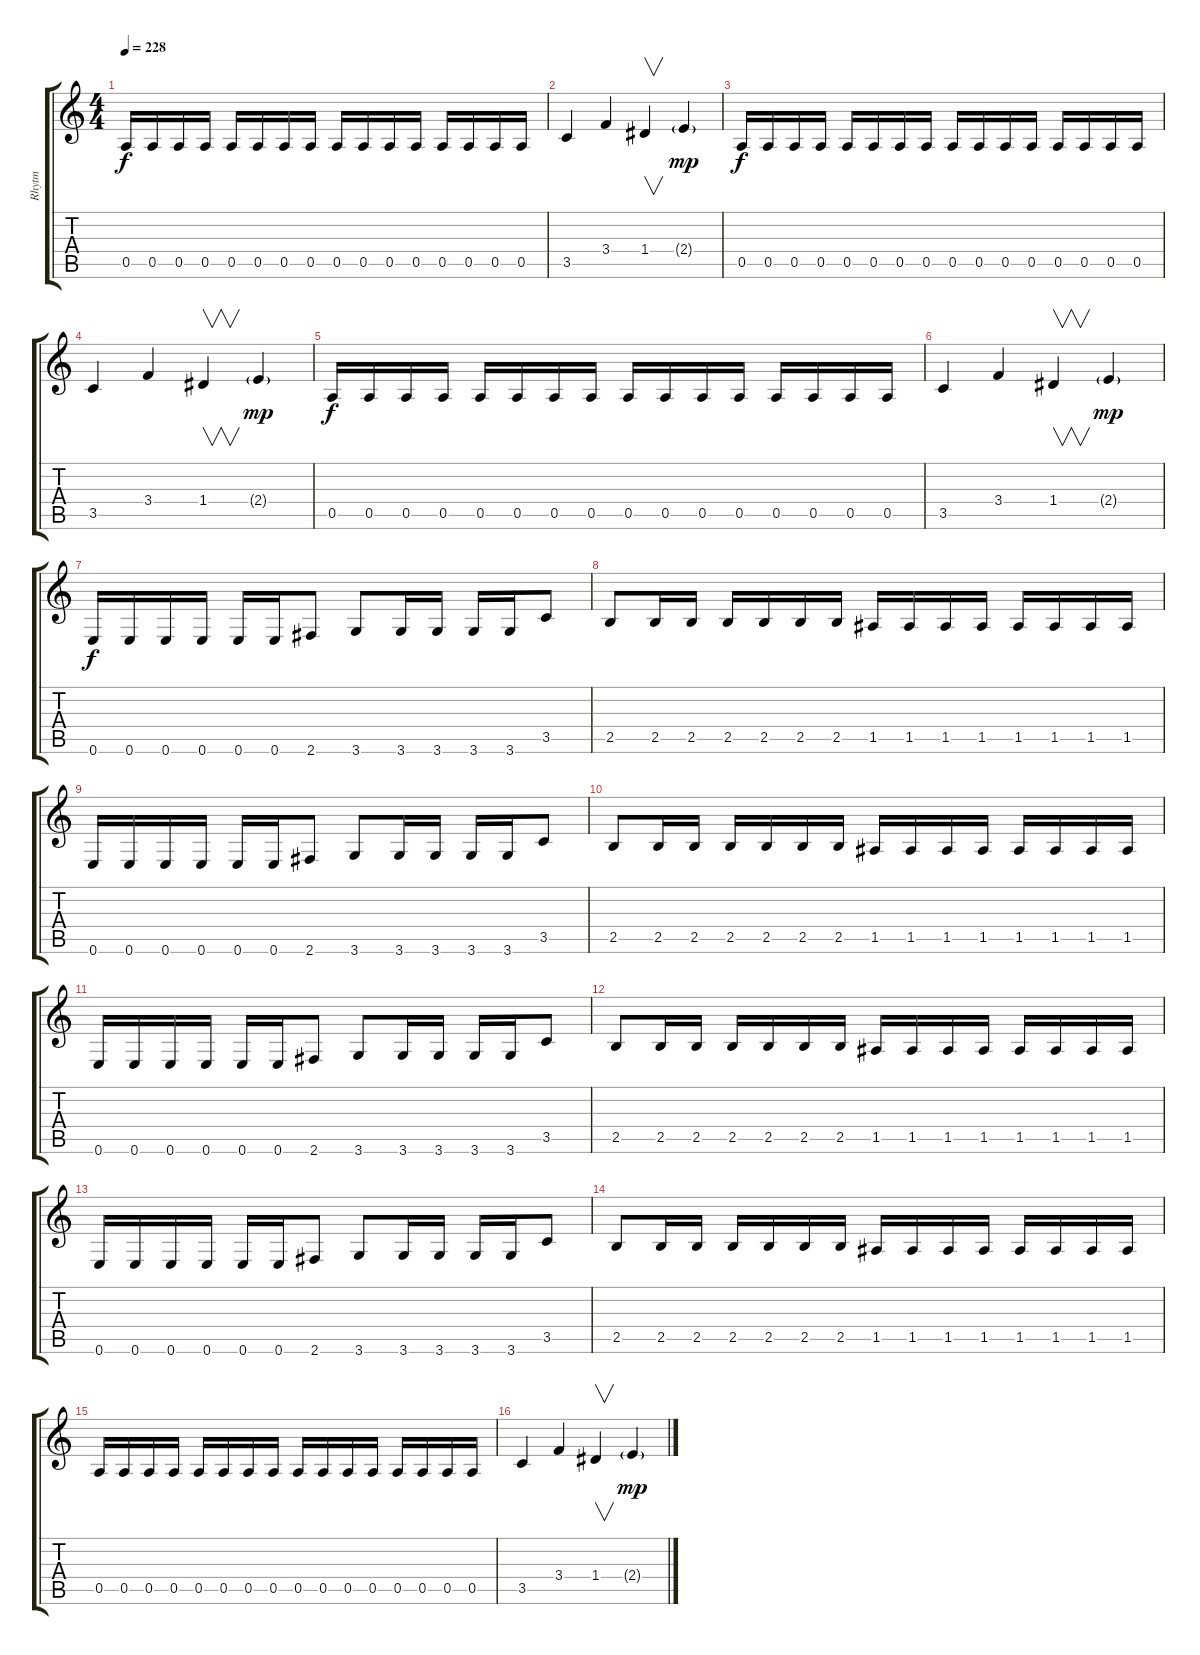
\track ("Rhytm" "Rhytm") {instrument distortionguitar}
\staff {score tabs}
\tuning (E4 B3 G3 D3 A2 E2) {hide}
\ts (4 4)
\tempo 228
\clef g2
\ks c
0.5.16{dy f} 0.5.16 0.5.16 0.5.16 0.5.16 0.5.16 0.5.16 0.5.16 0.5.16 0.5.16 0.5.16 0.5.16 0.5.16 0.5.16 0.5.16 0.5.16 |
3.5.4 3.4.4 1.4.4{v} 2.4{g}.4{dy mp} |
0.5.16{dy f} 0.5.16 0.5.16 0.5.16 0.5.16 0.5.16 0.5.16 0.5.16 0.5.16 0.5.16 0.5.16 0.5.16 0.5.16 0.5.16 0.5.16 0.5.16 |
3.5.4 3.4.4 1.4.4{v} 2.4{g}.4{dy mp} |
0.5.16{dy f} 0.5.16 0.5.16 0.5.16 0.5.16 0.5.16 0.5.16 0.5.16 0.5.16 0.5.16 0.5.16 0.5.16 0.5.16 0.5.16 0.5.16 0.5.16 |
3.5.4 3.4.4 1.4.4{v} 2.4{g}.4{dy mp} |
0.6.16{dy f} 0.6.16 0.6.16 0.6.16 0.6.16 0.6.16 2.6.8 3.6.8 3.6.16 3.6.16 3.6.16 3.6.16 3.5.8 |
2.5.8 2.5.16 2.5.16 2.5.16 2.5.16 2.5.16 2.5.16 1.5.16 1.5.16 1.5.16 1.5.16 1.5.16 1.5.16 1.5.16 1.5.16 |
0.6.16 0.6.16 0.6.16 0.6.16 0.6.16 0.6.16 2.6.8 3.6.8 3.6.16 3.6.16 3.6.16 3.6.16 3.5.8 |
2.5.8 2.5.16 2.5.16 2.5.16 2.5.16 2.5.16 2.5.16 1.5.16 1.5.16 1.5.16 1.5.16 1.5.16 1.5.16 1.5.16 1.5.16 |
0.6.16 0.6.16 0.6.16 0.6.16 0.6.16 0.6.16 2.6.8 3.6.8 3.6.16 3.6.16 3.6.16 3.6.16 3.5.8 |
2.5.8 2.5.16 2.5.16 2.5.16 2.5.16 2.5.16 2.5.16 1.5.16 1.5.16 1.5.16 1.5.16 1.5.16 1.5.16 1.5.16 1.5.16 |
0.6.16 0.6.16 0.6.16 0.6.16 0.6.16 0.6.16 2.6.8 3.6.8 3.6.16 3.6.16 3.6.16 3.6.16 3.5.8 |
2.5.8 2.5.16 2.5.16 2.5.16 2.5.16 2.5.16 2.5.16 1.5.16 1.5.16 1.5.16 1.5.16 1.5.16 1.5.16 1.5.16 1.5.16 |
0.5.16 0.5.16 0.5.16 0.5.16 0.5.16 0.5.16 0.5.16 0.5.16 0.5.16 0.5.16 0.5.16 0.5.16 0.5.16 0.5.16 0.5.16 0.5.16 |
3.5.4 3.4.4 1.4.4{v} 2.4{g}.4{dy mp}
